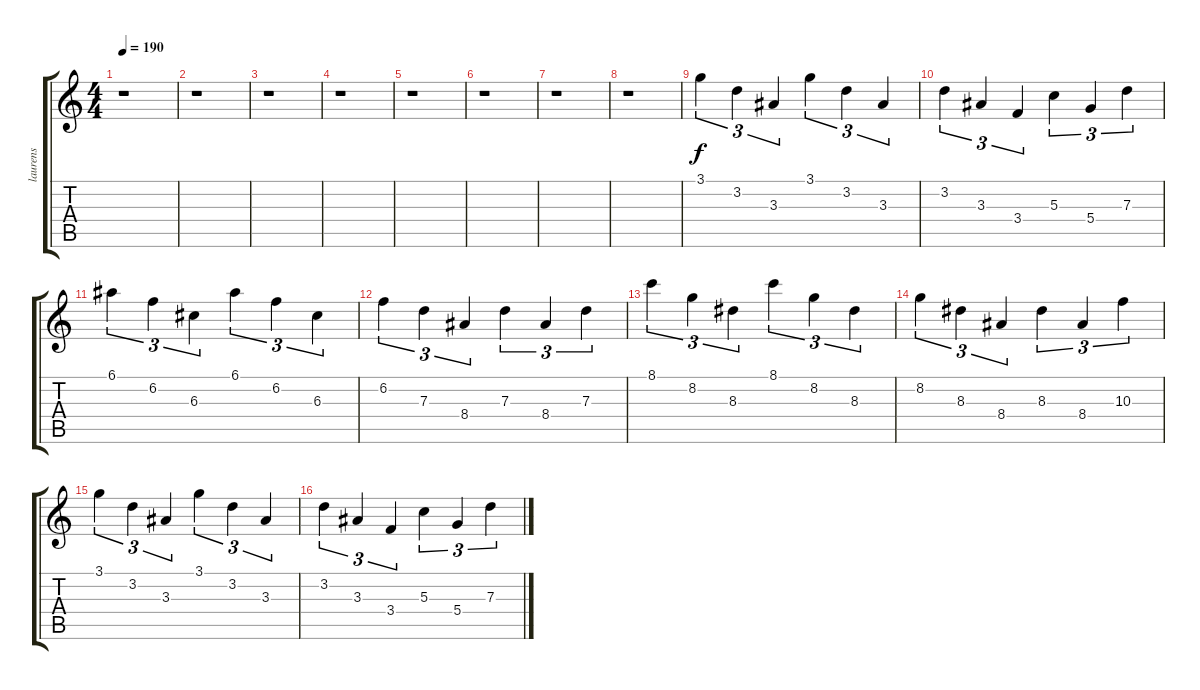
\track ("laurens" "laurens") {instrument acousticguitarnylon}
\staff {score tabs}
\tuning (E4 B3 G3 D3 A2 E2) {hide}
\ts (4 4)
\tempo 190
\clef g2
\ks c
r.1{dy f} |
r.1 |
r.1 |
r.1 |
r.1 |
r.1 |
r.1 |
r.1 |
3.1.4{tu (3 2)} 3.2.4{tu (3 2)} 3.3.4{tu (3 2)} 3.1.4{tu (3 2)} 3.2.4{tu (3 2)} 3.3.4{tu (3 2)} |
3.2.4{tu (3 2)} 3.3.4{tu (3 2)} 3.4.4{tu (3 2)} 5.3.4{tu (3 2)} 5.4.4{tu (3 2)} 7.3.4{tu (3 2)} |
6.1.4{tu (3 2)} 6.2.4{tu (3 2)} 6.3.4{tu (3 2)} 6.1.4{tu (3 2)} 6.2.4{tu (3 2)} 6.3.4{tu (3 2)} |
6.2.4{tu (3 2)} 7.3.4{tu (3 2)} 8.4.4{tu (3 2)} 7.3.4{tu (3 2)} 8.4.4{tu (3 2)} 7.3.4{tu (3 2)} |
8.1.4{tu (3 2)} 8.2.4{tu (3 2)} 8.3.4{tu (3 2)} 8.1.4{tu (3 2)} 8.2.4{tu (3 2)} 8.3.4{tu (3 2)} |
8.2.4{tu (3 2)} 8.3.4{tu (3 2)} 8.4.4{tu (3 2)} 8.3.4{tu (3 2)} 8.4.4{tu (3 2)} 10.3.4{tu (3 2)} |
3.1.4{tu (3 2)} 3.2.4{tu (3 2)} 3.3.4{tu (3 2)} 3.1.4{tu (3 2)} 3.2.4{tu (3 2)} 3.3.4{tu (3 2)} |
3.2.4{tu (3 2)} 3.3.4{tu (3 2)} 3.4.4{tu (3 2)} 5.3.4{tu (3 2)} 5.4.4{tu (3 2)} 7.3.4{tu (3 2)}
